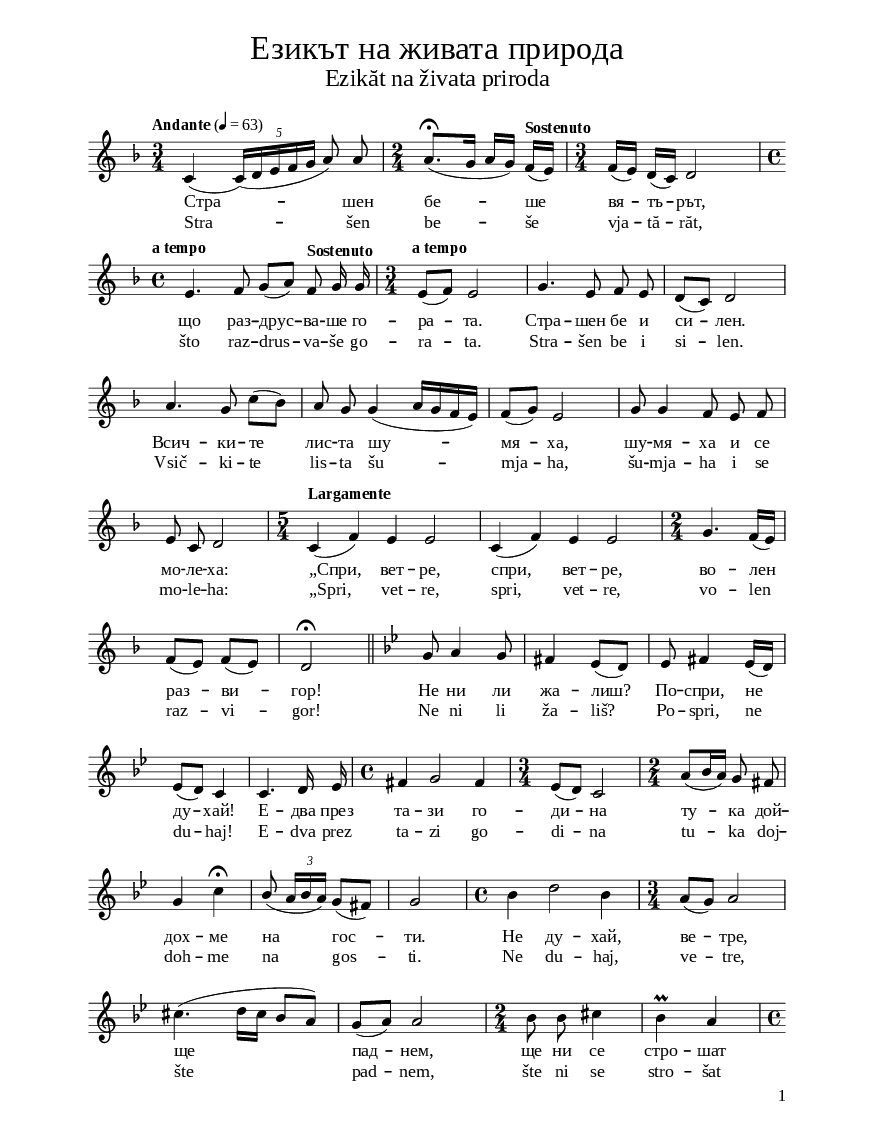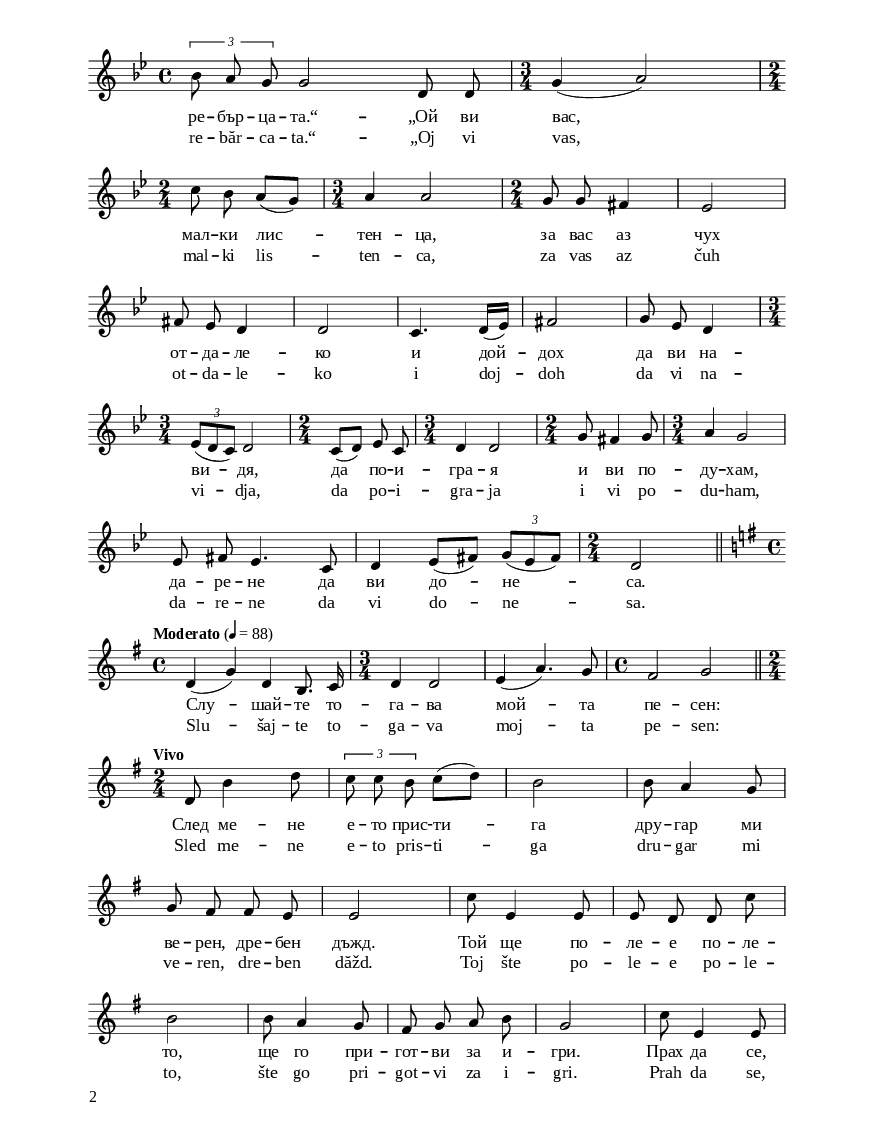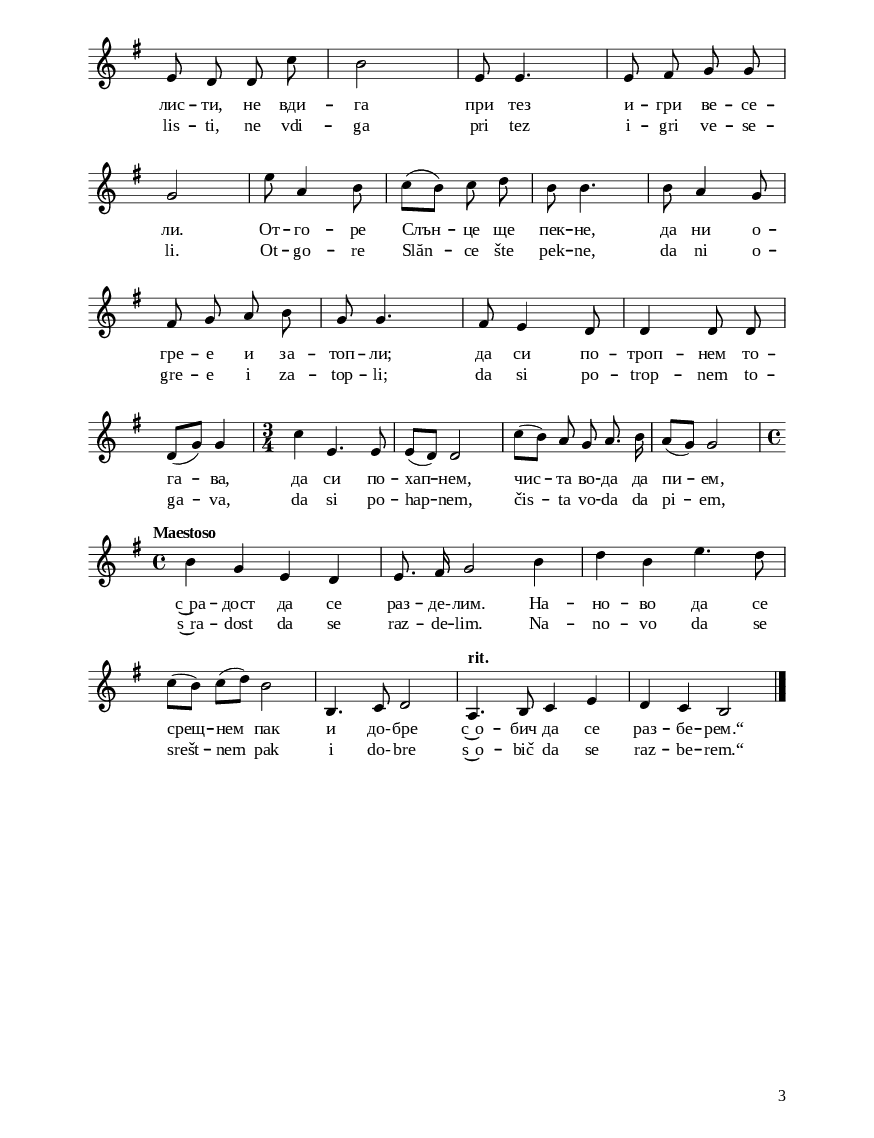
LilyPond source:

\version "2.24.1"

\include "include/globals.ily"

\bookpart {
  \label #'ref130
  \tocItem \markup "Езикът на живата природа – Ezikăt na živata priroda"
  \include "include/bookpart-paper.ily"
  \score {
    \include "include/score-layout.ily"


    \new Voice \absolute {
      \clef treble
      \key f \major
      \time 3/4
      \tempoFunc "Andante" 4 "63"
      \autoBeamOff
      c'4 ( \once \omit TupletBracket
      \times 4/5  {
        c'16 ) ( [  d'16  e'16  f'16
        g'16 ]
      }
      a'8 )    a'8  | % 2
      \time 2/4  | % 2
      a'8. ( ^\fermata [  g'16 ]  a'16 [  g'16
      ) ]  \tempo "Sostenuto" f'16 ( [ e'16 ) ]
      | % 3
      \time 3/4  | % 3
      f'16 ( [  e'16 ) ]  d'16 ( [  c'16 ) ]
      d'2 \break | % 4
      \time 4/4  | % 4
      \tempo "a tempo" e'4. f'8  g'8 ( [
      a'8 ) ] \tempo "Sostenuto" f'8 g'16
      g'16 | % 5
      \time 3/4  | % 5
      \tempo "       a tempo" e'8 ( [ f'8 ) ]
      e'2 | % 6
      g'4.  e'8  f'8  e'8 | % 7
      d'8 ( [  c'8 ) ]  d'2 \break | % 8
      a'4.  g'8  c''8 ( [  bes'8 ) ] | % 9
      a'8  g'8  g'4 (  a'16 [  g'16
      f'16  e'16 ) ] |
      f'8 ( [  g'8 ) ]  e'2 | % 11
      g'8  g'4  f'8  e'8  f'8  \break | % 12
      e'8  c'8  d'2 |   % 13
      \time 5/4  | % 13
      \tempo "        Largamente" c'4 ( f'4 )
      e'4  e'2 | % 14
      c'4 (  f'4 )  e'4  e'2 | % 15
      \time 2/4  | % 15
      g'4.  f'16 ( [  e'16 ) ] \break | % 16
      f'8 ( [  e'8 ) ]  f'8 ( [  e'8 ) ] | % 17
      d'2 ^\fermata \bar "||"
      \key g \minor | % 18
      g'8  a'4  g'8 | % 19
      fis'4  es'8 ( [  d'8 ) ] |
      es'8  fis'4  es'16 [(   d'16 )] |  \break % 21
      es'8 ( [  d'8 ) ]  c'4   |   % 22
      c'4.  d'16  es'16 | % 23
      \time 4/4  | % 23
      fis'4  g'2  fis'4 | % 24
      \time 3/4  | % 24
      es'8 ( [  d'8 ) ]  c'2 | % 25
      \time 2/4  | % 25
      a'8 ( [  bes'16  a'16 ) ]  g'8
      fis'8 \break  | % 26
      g'4  c''4 ^\fermata  | % 27
      \slurDown \stemUp bes'8 (
      \times 2/3  {
        a'16 [  bes'16  a'16 ) ]
      } \slurNeutral \stemNeutral
      g'8 ( [  fis'8 ) ] | % 28
      g'2  | % 29
      \time 4/4  | % 29
      bes'4  d''2  bes'4 |
      \time 3/4  |
      a'8 ( [  g'8 ) ]  a'2  \break | % 31
      cis''4. (  d''16 [  cis''16 ]
      bes'8 [  a'8 ) ]  | % 32
      g'8 ( [  a'8 ) ]  a'2 | % 33
      \time 2/4  | % 33
      bes'8  bes'8  cis''4 | % 34
      bes'4 \prall  a'4 |  \break % 35
      
      \pageBreak
      \time 4/4  | % 35

      \times 2/3  {
        bes'8  a'8  g'8
      }
      g'2   d'8  d'8   | % 36
      \time 3/4  | % 36
      g'4 (  a'2 ) | % 37
      \time 2/4  | \break  % 37
      c''8  bes'8  a'8 ( [  g'8 ) ]  | % 38
      \time 3/4  | % 38
      a'4  a'2  |    % 39
      \time 2/4  | % 39
      g'8  g'8  fis'4 |
      es'2 | % 41
      fis'8  es'8  d'4 | % 42
      d'2 | % 43
      c'4.  d'16 ( [  es'16 ) ] | % 44
      fis'2 | % 45
      g'8  es'8  d'4 | % 46
      \time 3/4  | \break  % 46
      \once \omit TupletBracket
      \times 2/3  {
        es'8 ( [  d'8  c'8 ) ]
      }
      d'2 | % 47
      \time 2/4  | % 47
      c'8 ( [  d'8 ) ]  es'8  c'8  | % 48
      \time 3/4  | % 48
      d'4  d'2 | % 49
      \time 2/4  | % 49
      g'8  fis'4  g'8 |
      \time 3/4  |
      a'4  g'2 \break | % 51
      es'8  fis'8  es'4.  c'8 | % 52
      d'4  es'8 ( [  fis'8 ) ]
      \times 2/3  {
        g'8 ( [  es'8  fis'8 ) ]
      }
      | % 53
      \time 2/4  | % 53
      d'2 \bar "||" \break
      \key g \major \time 4/4 | % 54
      \tempoFunc "Moderato" 4 "88"
      d'4 (  g'4 )  d'4  b8. c'16
      | % 55
      \time 3/4  | % 55
      d'4  d'2 | % 56
      e'4 (  a'4. )  g'8 | % 57
      \time 4/4  | % 57
      fis'2  g'2 \bar "||" \break
      \time 2/4  | % 58
      \tempo "Vivo" d'8 b'4  d''8 | % 59
      \tupletUp \times 2/3  {
        c''8   c''8  b'8
      } \tupletNeutral
      c''8 ( [  d''8 ) ] | 
      b'2 | % 61
      b'8  a'4  g'8 | \break % 62
      g'8  fis'8  fis'8  e'8 | % 63
      e'2 | % 64
      c''8  e'4  e'8 | % 65
      e'8  d'8  d'8  c''8 | \break % 66
      b'2 | % 67
      b'8  a'4  g'8  | % 68
      fis'8  g'8  a'8  b'8 |  % 69
      g'2 | 
      c''8  e'4  e'8 | \pageBreak % 71
      e'8  d'8  d'8  c''8 | % 72
      b'2  | % 73
      e'8  e'4. |   % 74
      e'8  fis'8  g'8  g'8 \break | % 75
      g'2  | % 76
      e''8  a'4  b'8 | % 77
      c''8 ( [  b'8 ) ]  c''8  d''8 | % 78
      b'8  b'4. | % 79
      b'8  a'4  g'8 |\break 
      fis'8  g'8  a'8  b'8 | % 81
      g'8  g'4. | % 82
      fis'8  e'4  d'8 |
      d'4  d'8  d'8 | \break % 84
      d'8 ( [  g'8 ) ]  g'4 | % 85
      \time 3/4  | % 85
      c''4  e'4.  e'8 | % 86
      e'8 ( [  d'8 ) ]  d'2 | % 87
      c''8 ( [  b'8 ) ]  a'8  g'8
      a'8.  b'16  | % 88
      a'8 ( [  g'8 ) ]  g'2 | \break % 89
      \time 4/4  | % 89
      \tempo "Maestoso" b'4 g'4  e'4
      d'4 |
      e'8.  fis'16  g'2  b'4 | % 91
      d''4  b'4  e''4.  d''8 \break | % 92
      c''8 ( [  b'8 ) ]  c''8 ( [
      d''8 ) ]  b'2 | % 93
      b4.  c'8  d'2 | % 94
      \tempo "rit." a4. b8  c'4
      e'4 | % 95
      d'4  c'4  b2 \bar "|."
    }

    \addlyrics {
      Стра --  шен
      бе --   ше  вя -- тъ
      -- рът, що раз -- друс -- ва --
      ше го -- ра -- та. Стра -- шен
      бе и си -- лен. Всич -- ки -- те
      лис -- та шу --
      мя -- ха, шу -- мя -- ха и се
      мо -- ле -- ха: „Спри,  вет --
      ре, спри,  вет -- ре, во -- лен
      раз -- ви -- гор! Не ни
      ли жа -- лиш?  По -- спри, не
      ду -- хай! Е -- два през та
      -- зи го -- ди -- на ту --
      ка дой -- дох -- ме на
      гос -- ти. Не ду -- хай, ве --
      тре, ще      пад --
      нем, ще ни се стро -- шат ре --
      бър -- ца -- та.“ -- „Ой ви вас,
      мал -- ки лис -- тен -- ца,
      за вас аз чух от -- да -- ле -- ко
      и дой -- дох да ви на -- ви
      --  дя, да  по -- и -- гра --
      я и ви по -- ду -- хам, да -- ре --
      не да ви до -- не --  са.
      Слу -- шай -- те то -- га -- ва
      мой -- та пе -- сен: След ме --
      не е -- то прис -- ти -- га дру
      -- гар ми ве -- рен, дре -- бен
      дъжд. Той ще по -- ле -- е по --
      ле -- то, ще го при -- гот -- ви
      за и -- гри. Прах да се, лис --
      ти, не вди -- га при тез и -- гри
      ве -- се -- ли. От -- го -- ре Слън
      -- це ще пек -- не, да ни о --
      гре -- е и за -- топ -- ли; да си
      по -- троп -- нем то -- га  -- ва,
      да си по -- хап  -- нем, чис
      -- та во -- да да пи  -- ем,
      с~ра -- дост да се раз -- де- --
      лим. На -- но -- во да се срещ
      -- нем  пак и "до-" -- бре с~о
      -- бич да се раз -- бе -- рем.“}
       \addlyrics {
      Stra --  šen
      be --   še  vja -- tă
      -- răt, što raz -- drus -- va --
      še go -- ra -- ta. Stra -- šen
      be i si -- len. Vsič -- ki -- te
      lis -- ta šu --
      mja -- ha, šu -- mja -- ha i se
      mo -- le -- ha: „Spri,  vet --
      re, spri,  vet -- re, vo -- len
      raz -- vi -- gor! Ne ni
      li ža -- liš?  Po -- spri, ne
      du -- haj! E -- dva prez ta
      -- zi go -- di -- na tu --
      ka doj -- doh -- me na
      gos -- ti. Ne du -- haj, ve --
      tre, šte      pad --
      nem, šte ni se stro -- šat re --
      băr -- ca -- ta.“ -- „Oj vi vas,
      mal -- ki lis -- ten -- ca,
      za vas az čuh ot -- da -- le -- ko
      i doj -- doh da vi na -- vi
      --  dja, da  po -- i -- gra --
      ja i vi po -- du -- ham, da -- re --
      ne da vi do -- ne --  sa.
      Slu -- šaj -- te to -- ga -- va
      moj -- ta pe -- sen: Sled me --
      ne e -- to pris -- ti -- ga dru
      -- gar mi ve -- ren, dre -- ben
      dăžd. Toj šte po -- le -- e po --
      le -- to, šte go pri -- got -- vi
      za i -- gri. Prah da se, lis --
      ti, ne vdi -- ga pri tez i -- gri
      ve -- se -- li. Ot -- go -- re Slăn
      -- ce šte pek -- ne, da ni o --
      gre -- e i za -- top -- li; da si
      po -- trop -- nem to -- ga  -- va,
      da si po -- hap  -- nem, čis
      -- ta vo -- da da pi  -- em,
      s~ra -- dost da se raz -- de --
      lim. Na -- no -- vo da se srešt
      -- nem  pak i "do-" -- bre s~o
      -- bič da se raz -- be -- rem.“}

      \header {
        title = \titleFunc "Езикът на живата природа" "Ezikăt na živata priroda"
      }

      \midi{}

    } % score

    \pageBreak


    % include foreign translation(s) of the song
    \version "2.24.0"

\markup \fill-line { \fontsize #deTitleFontSize "Die Sprache der lebendigen Natur" }
\markup \null
\markup \null
\markup \fontsize #deCoupletFontSize {
  \hspace #12
  \override #`(baseline-skip . ,deCoupletBaselineSkip)

  \column {

 \line { " " Furchtbar war der Wind,}

 \line { " " der den Wald durchschüttelte.}

 \line { " " Furchtbar und stark war er.}

 \line { " " Alle Blätter raschelten,}

 \line { " " sie raschelten und beteten:}

 \line { " " Höre auf, Wind, höre auf Wind,}

 \line { " " freier Frühlingswind.}

 \line { " " Hast du kein Mitleid mit uns?}

 \line { " " Höre auf, wehe nicht!}

 \line { " " Erst in diesem Jahr kamen wir hier zu Besuch.}

 \line { " " Wehe nicht, oh Wind, wir werden herunterfallen.}

 \line { " " Unsere Rippen werden brechen.}

 \line { " " Hier seid ihr kleine Blättchen, }

 \line { " " ich hörte von ferne von euch}

 \line { " " und kam, euch zu sehen,}

 \line { " " mit euch zu spielen und euch zu umwehen.}

 \line { " " Dann hört mein Lied:}

 \line { " " Nach mir kommt mein treuer Freund,}

 \line { " " der Nieselregen.}

 \line { " " Er wird den Acker gießen,}

 \line { " " und ihn für Spiele vorbereiten.}

 \line { " " Damit kein Staub aufsteigt, ihr Blätter,}

 \line { " " bei diesen fröhlichen Spielen.}

 \line { " " Von oben wird die Sonne beginnen zu scheinen,}

 \line { " " und uns bescheinen und wärmen,}

 \line { " " damit wir dann tanzen, }

 \line { " " damit wir essen, }

 \line { " " damit wir reines Wasser trinken}

 \line { " " und in Freude auseinandergehen.}

 \line { " " Auf dass wir uns wieder treffen}

 \line { " " und gut mit Liebe verstehen.}

  }
}


  } % bookpart
